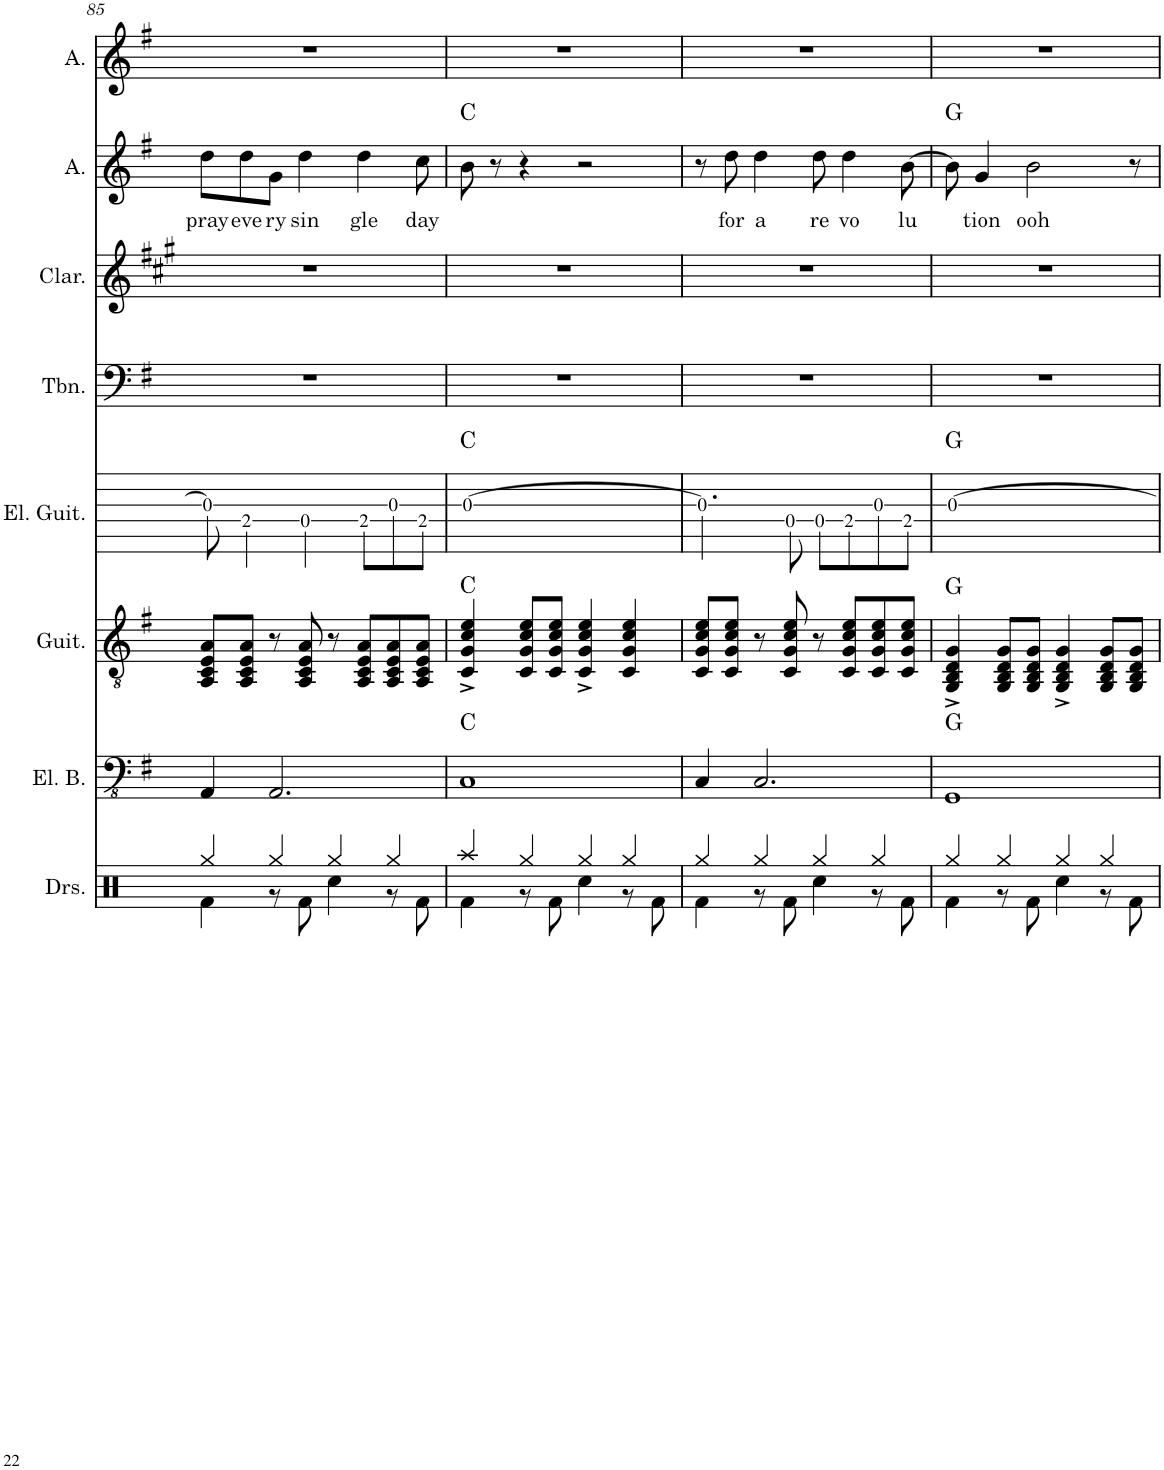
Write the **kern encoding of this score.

**kern	**kern	**harte	**kern	**harte	**kern	**harte	**kern	**kern	**kern	**text	**harte	**kern
*part8	*part7	*part7	*part6	*part6	*part5	*part5	*part4	*part3	*part2	*part2	*part2	*part1
*staff8	*staff7	*	*staff6	*	*staff5	*	*staff4	*staff3	*staff2	*staff2	*	*staff1
*I"Drumset	*I"Electric Bass	*	*I"Acoustic Guitar	*	*I"Electric Guitar	*	*I"Trombone	*I"Clarinette	*I"Alto	*	*	*I"Alto
*I'Drs.	*I'El. B.	*	*I'Guit.	*	*I'El. Guit.	*	*I'Tbn.	*I'Clar.	*I'A.	*	*	*I'A.
!!LO:PB:g=z
*clefX	*clefFv4	*	*clefGv2	*	*	*	*clefF4	*clefG2	*clefG2	*	*	*clefG2
*	*	*	*	*	*	*	*	*Trd1c2	*	*	*	*
*k[]	*k[f#]	*	*k[f#]	*	*k[f#]	*	*k[f#]	*k[f#c#g#]	*k[f#]	*	*	*k[f#]
*M4/4	*M4/4	*	*M4/4	*	*M4/4	*	*M4/4	*M4/4	*M4/4	*	*	*M4/4
=85	=85	=85	=85	=85	=85	=85	=85	=85	=85	=85	=85	=85
*^	*	*	*	*	*	*	*	*	*	*	*	*
!	!	!	!	!	!	!	!	!	!	!	!LO:LY:b	!	!
4Rgg/	4Rf\	4AAA/	.	8AA/ 8C/ 8E/ 8A/L	.	8G\]	.	1r	1r	8dd\L	pray	.	1r
!	!	!	!	!	!	!	!	!	!	!	!LO:LY:b	!	!
.	.	.	.	8AA/ 8C/ 8E/ 8A/J	.	4E\	.	.	.	8dd\	eve	.	.
!	!	!	!	!	!	!	!	!	!	!	!LO:LY:b	!	!
4Rgg/	8r	2.AAA/	.	8r	.	.	.	.	.	8g\J	ry	.	.
!	!	!	!	!	!	!	!	!	!	!	!LO:LY:b	!	!
.	8Rf\	.	.	8AA/ 8C/ 8E/ 8A/	.	4D\	.	.	.	4dd\	sin	.	.
4Rgg/	4Rcc\	.	.	8r	.	.	.	.	.	.	.	.	.
!	!	!	!	!	!	!	!	!	!	!	!LO:LY:b	!	!
.	.	.	.	8AA/ 8C/ 8E/ 8A/L	.	8E\L	.	.	.	4dd\	gle	.	.
4Rgg/	8r	.	.	8AA/ 8C/ 8E/ 8A/	.	8G\	.	.	.	.	.	.	.
!	!	!	!	!	!	!	!	!	!	!	!LO:LY:b	!	!
.	8Rf\	.	.	8AA/ 8C/ 8E/ 8A/J	.	8E\J	.	.	.	8cc\	day	.	.
=86	=86	=86	=86	=86	=86	=86	=86	=86	=86	=86	=86	=86	=86
4Raa/	4Rf\	1CC	C:maj	4C/^ 4G/^ 4c/^ 4e/^	C:maj	[1G	C:maj	1r	1r	8b\	.	C:maj	1r
.	.	.	.	.	.	.	.	.	.	8r	.	.	.
4Rgg/	8r	.	.	8C/ 8G/ 8c/ 8e/L	.	.	.	.	.	4r	.	.	.
.	8Rf\	.	.	8C/ 8G/ 8c/ 8e/J	.	.	.	.	.	.	.	.	.
4Rgg/	4Rcc\	.	.	4C/^ 4G/^ 4c/^ 4e/^	.	.	.	.	.	2r	.	.	.
4Rgg/	8r	.	.	4C/ 4G/ 4c/ 4e/	.	.	.	.	.	.	.	.	.
.	8Rf\	.	.	.	.	.	.	.	.	.	.	.	.
=87	=87	=87	=87	=87	=87	=87	=87	=87	=87	=87	=87	=87	=87
4Rgg/	4Rf\	4CC/	.	8C/ 8G/ 8c/ 8e/L	.	4.G\]	.	1r	1r	8r	.	.	1r
!	!	!	!	!	!	!	!	!	!	!	!LO:LY:b	!	!
.	.	.	.	8C/ 8G/ 8c/ 8e/J	.	.	.	.	.	8dd\	for	.	.
!	!	!	!	!	!	!	!	!	!	!	!LO:LY:b	!	!
4Rgg/	8r	2.CC/	.	8r	.	.	.	.	.	4dd\	a	.	.
.	8Rf\	.	.	8C/ 8G/ 8c/ 8e/	.	8D\	.	.	.	.	.	.	.
!	!	!	!	!	!	!	!	!	!	!	!LO:LY:b	!	!
4Rgg/	4Rcc\	.	.	8r	.	8D\L	.	.	.	8dd\	re	.	.
!	!	!	!	!	!	!	!	!	!	!	!LO:LY:b	!	!
.	.	.	.	8C/ 8G/ 8c/ 8e/L	.	8E\	.	.	.	4dd\	vo	.	.
4Rgg/	8r	.	.	8C/ 8G/ 8c/ 8e/	.	8G\	.	.	.	.	.	.	.
!	!	!	!	!	!	!	!	!	!	!	!LO:LY:b	!	!
.	8Rf\	.	.	8C/ 8G/ 8c/ 8e/J	.	8E\J	.	.	.	[8b\	lu	.	.
=88	=88	=88	=88	=88	=88	=88	=88	=88	=88	=88	=88	=88	=88
4Rgg/	4Rf\	1GGG	G:maj	4GG/^ 4BB/^ 4D/^ 4G/^	G:maj	[1G	G:maj	1r	1r	8b\]	.	G:maj	1r
!	!	!	!	!	!	!	!	!	!	!	!LO:LY:b	!	!
.	.	.	.	.	.	.	.	.	.	4g/	tion	.	.
4Rgg/	8r	.	.	8GG/ 8BB/ 8D/ 8G/L	.	.	.	.	.	.	.	.	.
!	!	!	!	!	!	!	!	!	!	!	!LO:LY:b	!	!
.	8Rf\	.	.	8GG/ 8BB/ 8D/ 8G/J	.	.	.	.	.	2b\	ooh	.	.
4Rgg/	4Rcc\	.	.	4GG/^ 4BB/^ 4D/^ 4G/^	.	.	.	.	.	.	.	.	.
4Rgg/	8r	.	.	8GG/ 8BB/ 8D/ 8G/L	.	.	.	.	.	.	.	.	.
.	8Rf\	.	.	8GG/ 8BB/ 8D/ 8G/J	.	.	.	.	.	8r	.	.	.
*v	*v	*	*	*	*	*	*	*	*	*	*	*	*
=	=	=	=	=	=	=	=	=	=	=	=	=
*-	*-	*-	*-	*-	*-	*-	*-	*-	*-	*-	*-	*-
